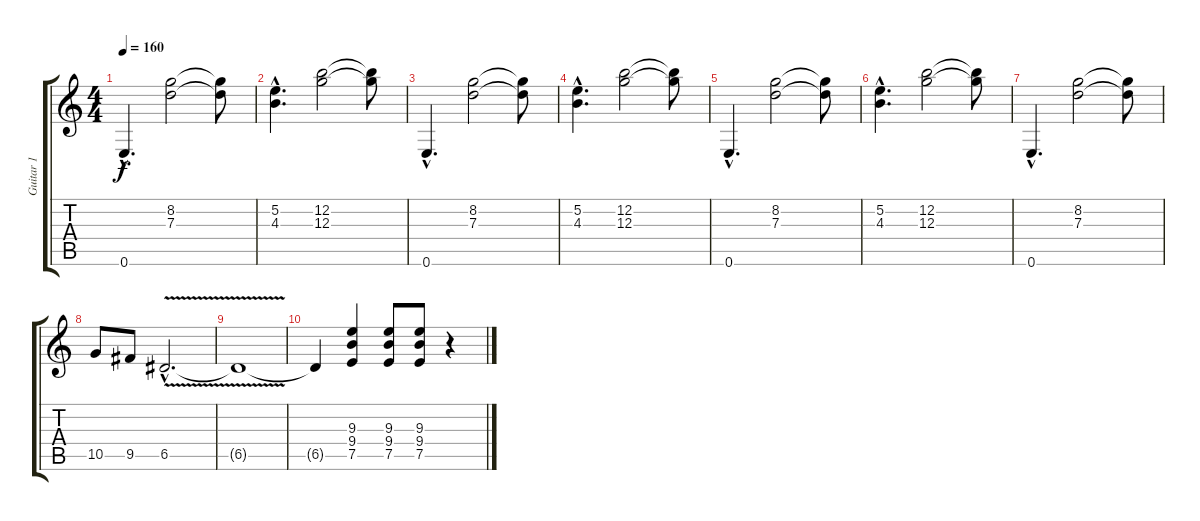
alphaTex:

\track ("Guitar 1" "Guitar 1") {instrument distortionguitar}
\staff {score tabs}
\tuning (E4 B3 G3 D3 A2 E2) {hide}
\ts (4 4)
\tempo 160
\clef g2
\ks c
0.6{hac}.4{d dy f} (8.2 7.3).2 (8.2{t} 7.3{t}).8 |
(5.2{hac} 4.3{hac}).4{d} (12.2 12.3).2 (12.2{t} 12.3{t}).8 |
0.6{hac}.4{d} (8.2 7.3).2 (8.2{t} 7.3{t}).8 |
(5.2{hac} 4.3{hac}).4{d} (12.2 12.3).2 (12.2{t} 12.3{t}).8 |
0.6{hac}.4{d} (8.2 7.3).2 (8.2{t} 7.3{t}).8 |
(5.2{hac} 4.3{hac}).4{d} (12.2 12.3).2 (12.2{t} 12.3{t}).8 |
0.6{hac}.4{d} (8.2 7.3).2 (8.2{t} 7.3{t}).8 |
10.5.8 9.5.8 6.5{v hac}.2{d} |
6.5{t}.1 |
6.5{t}.4 (9.3 9.4 7.5).4 (9.3 9.4 7.5).8 (9.3 9.4 7.5).8 r.4
